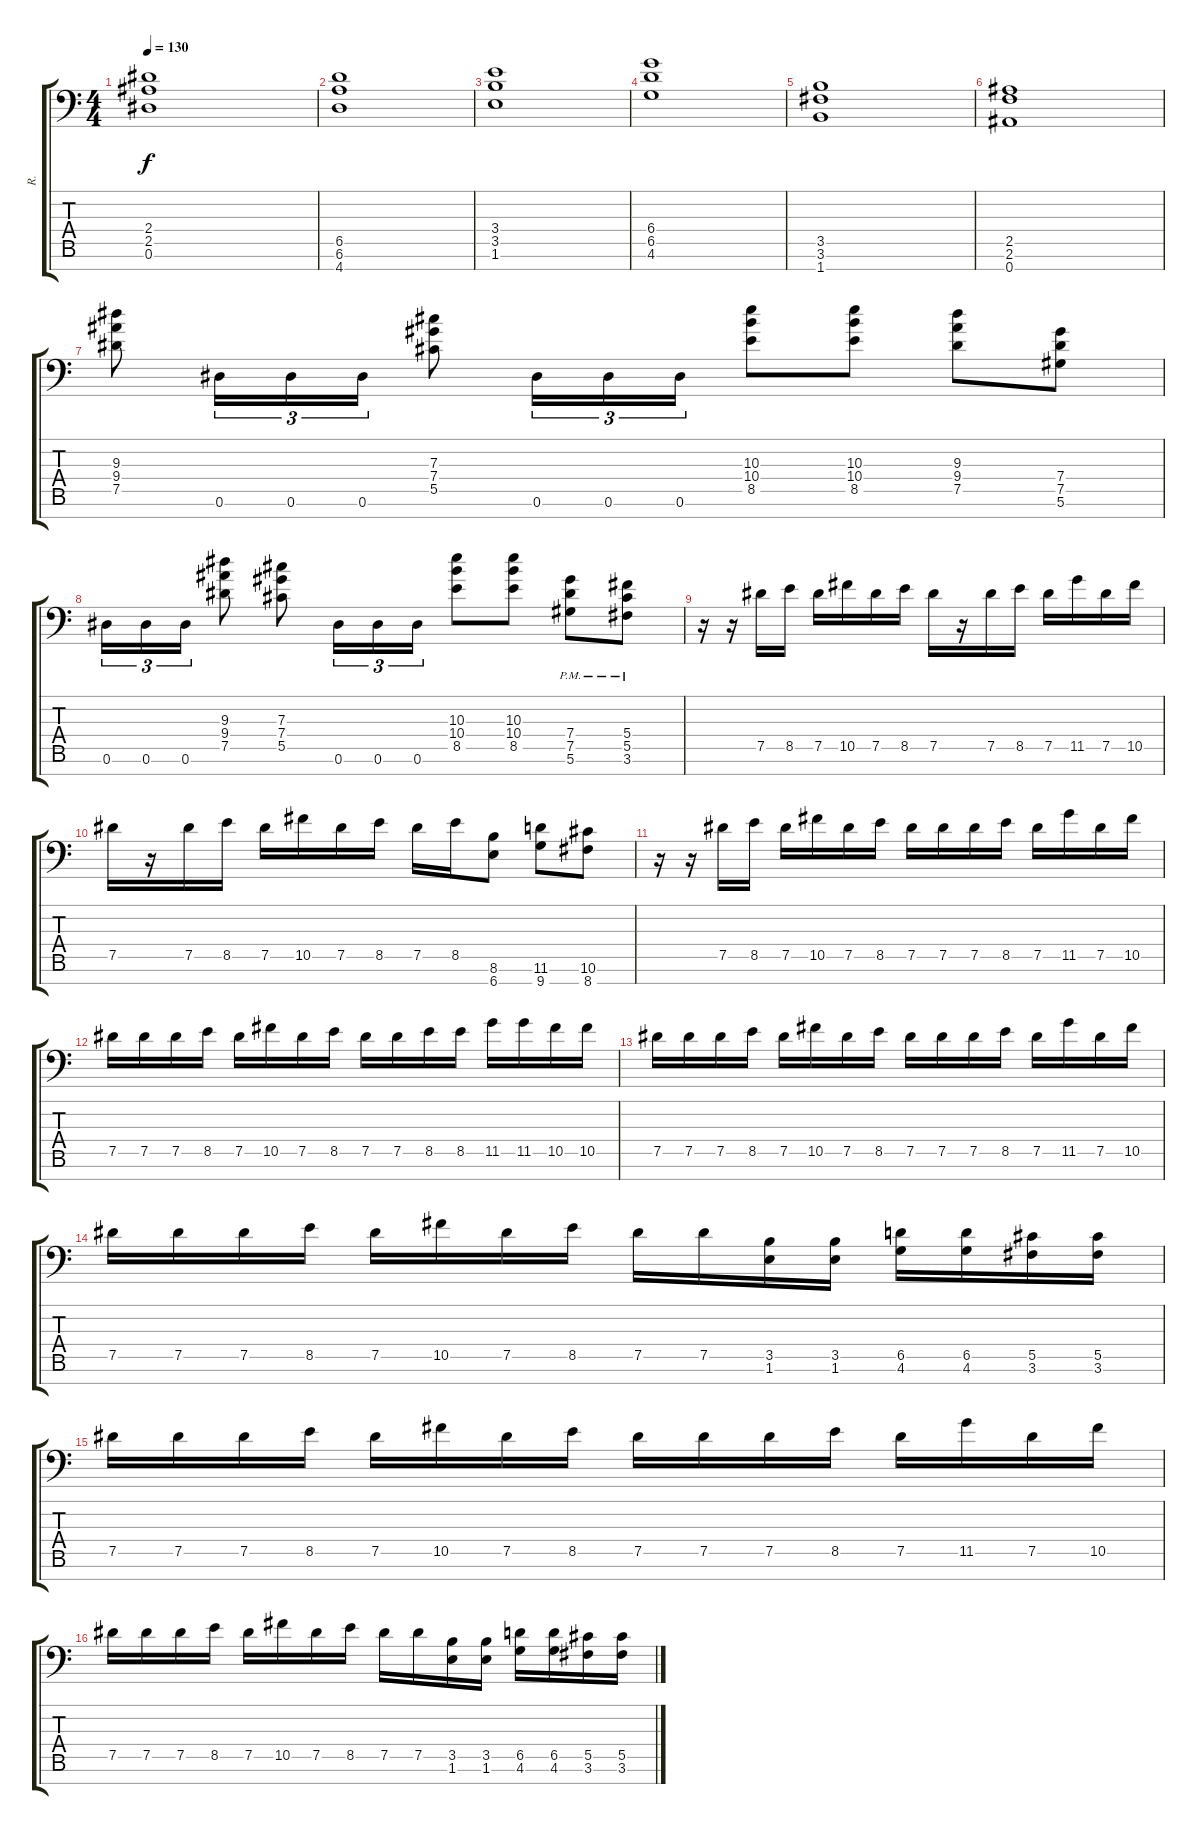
\track ("R." "R.") {instrument distortionguitar}
\staff {score tabs}
\tuning (Eb4 Bb3 Gb3 Db3 Ab2 Eb2 Bb1) {hide}
\ts (4 4)
\tempo 130
\clef f4
\ks c
(2.4 2.5 0.6).1{dy f} |
(6.5 6.6 4.7).1 |
(3.4 3.5 1.6).1 |
(6.4 6.5 4.6).1 |
(3.5 3.6 1.7).1 |
(2.5 2.6 0.7).1 |
(9.3 9.4 7.5).8 0.6.16{tu (3 2)} 0.6.16{tu (3 2)} 0.6.16{tu (3 2)} (7.3 7.4 5.5).8 0.6.16{tu (3 2)} 0.6.16{tu (3 2)} 0.6.16{tu (3 2)} (10.3 10.4 8.5).8 (10.3 10.4 8.5).8 (9.3 9.4 7.5).8 (7.4 7.5 5.6).8 |
0.6.16{tu (3 2)} 0.6.16{tu (3 2)} 0.6.16{tu (3 2)} (9.3 9.4 7.5).8 (7.3 7.4 5.5).8 0.6.16{tu (3 2)} 0.6.16{tu (3 2)} 0.6.16{tu (3 2)} (10.3 10.4 8.5).8 (10.3 10.4 8.5).8 (7.4{pm} 7.5{pm} 5.6{pm}).8 (5.4{pm} 5.5{pm} 3.6{pm}).8 |
r.16 r.16 7.5.16 8.5.16 7.5.16 10.5.16 7.5.16 8.5.16 7.5.16 r.16 7.5.16 8.5.16 7.5.16 11.5.16 7.5.16 10.5.16 |
7.5.16 r.16 7.5.16 8.5.16 7.5.16 10.5.16 7.5.16 8.5.16 7.5.16 8.5.16 (8.6 6.7).8 (11.6 9.7).8 (10.6 8.7).8 |
r.16 r.16 7.5.16 8.5.16 7.5.16 10.5.16 7.5.16 8.5.16 7.5.16 7.5.16 7.5.16 8.5.16 7.5.16 11.5.16 7.5.16 10.5.16 |
7.5.16 7.5.16 7.5.16 8.5.16 7.5.16 10.5.16 7.5.16 8.5.16 7.5.16 7.5.16 8.5.16 8.5.16 11.5.16 11.5.16 10.5.16 10.5.16 |
7.5.16 7.5.16 7.5.16 8.5.16 7.5.16 10.5.16 7.5.16 8.5.16 7.5.16 7.5.16 7.5.16 8.5.16 7.5.16 11.5.16 7.5.16 10.5.16 |
7.5.16 7.5.16 7.5.16 8.5.16 7.5.16 10.5.16 7.5.16 8.5.16 7.5.16 7.5.16 (3.5 1.6).16 (3.5 1.6).16 (6.5 4.6).16 (6.5 4.6).16 (5.5 3.6).16 (5.5 3.6).16 |
7.5.16 7.5.16 7.5.16 8.5.16 7.5.16 10.5.16 7.5.16 8.5.16 7.5.16 7.5.16 7.5.16 8.5.16 7.5.16 11.5.16 7.5.16 10.5.16 |
7.5.16 7.5.16 7.5.16 8.5.16 7.5.16 10.5.16 7.5.16 8.5.16 7.5.16 7.5.16 (3.5 1.6).16 (3.5 1.6).16 (6.5 4.6).16 (6.5 4.6).16 (5.5 3.6).16 (5.5 3.6).16
